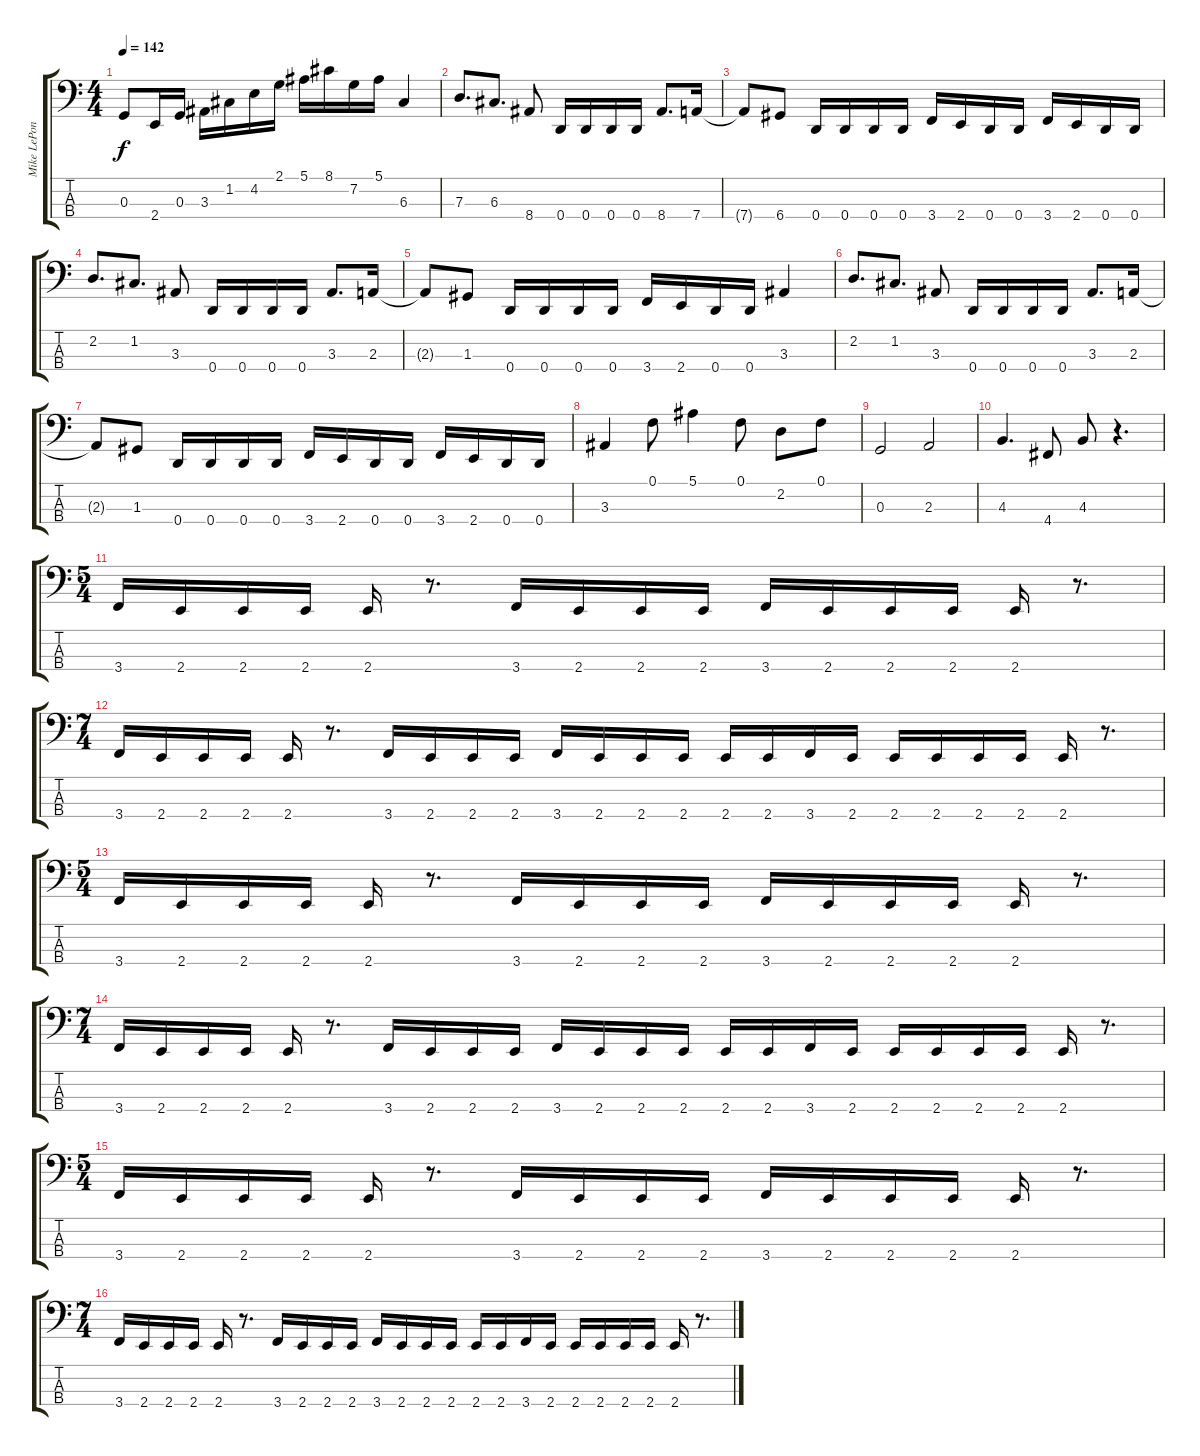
\track ("Mike LePond (Bass)" "Mike LePon") {solo instrument electricbassfinger}
\staff {score tabs}
\tuning (F2 C2 G1 D1) {hide}
\ts (4 4)
\tempo 142
\clef f4
\ks c
0.3.8{dy f} 2.4.16 0.3.16 3.3.16 1.2.16 4.2.16 2.1.16 5.1.16 8.1.16 7.2.16 5.1.16 6.3.4 |
7.3.8{d} 6.3.8{d} 8.4.8 0.4.16 0.4.16 0.4.16 0.4.16 8.4.8{d} 7.4.16 |
7.4{t}.8 6.4.8 0.4.16 0.4.16 0.4.16 0.4.16 3.4.16 2.4.16 0.4.16 0.4.16 3.4.16 2.4.16 0.4.16 0.4.16 |
2.2.8{d} 1.2.8{d} 3.3.8 0.4.16 0.4.16 0.4.16 0.4.16 3.3.8{d} 2.3.16 |
2.3{t}.8 1.3.8 0.4.16 0.4.16 0.4.16 0.4.16 3.4.16 2.4.16 0.4.16 0.4.16 3.3.4 |
2.2.8{d} 1.2.8{d} 3.3.8 0.4.16 0.4.16 0.4.16 0.4.16 3.3.8{d} 2.3.16 |
2.3{t}.8 1.3.8 0.4.16 0.4.16 0.4.16 0.4.16 3.4.16 2.4.16 0.4.16 0.4.16 3.4.16 2.4.16 0.4.16 0.4.16 |
3.3.4 0.1.8 5.1.4 0.1.8 2.2.8 0.1.8 |
0.3.2 2.3.2 |
4.3.4{d} 4.4.8 4.3.8 r.4{d} |
\ts (5 4)
3.4.16{volume 16 balance 8} 2.4.16 2.4.16 2.4.16 2.4.16 r.8{d} 3.4.16 2.4.16 2.4.16 2.4.16 3.4.16 2.4.16 2.4.16 2.4.16 2.4.16 r.8{d} |
\ts (7 4)
3.4.16 2.4.16 2.4.16 2.4.16 2.4.16 r.8{d} 3.4.16 2.4.16 2.4.16 2.4.16 3.4.16 2.4.16 2.4.16 2.4.16 2.4.16 2.4.16 3.4.16 2.4.16 2.4.16 2.4.16 2.4.16 2.4.16 2.4.16 r.8{d} |
\ts (5 4)
3.4.16 2.4.16 2.4.16 2.4.16 2.4.16 r.8{d} 3.4.16 2.4.16 2.4.16 2.4.16 3.4.16 2.4.16 2.4.16 2.4.16 2.4.16 r.8{d} |
\ts (7 4)
3.4.16 2.4.16 2.4.16 2.4.16 2.4.16 r.8{d} 3.4.16 2.4.16 2.4.16 2.4.16 3.4.16 2.4.16 2.4.16 2.4.16 2.4.16 2.4.16 3.4.16 2.4.16 2.4.16 2.4.16 2.4.16 2.4.16 2.4.16 r.8{d} |
\ts (5 4)
3.4.16 2.4.16 2.4.16 2.4.16 2.4.16 r.8{d} 3.4.16 2.4.16 2.4.16 2.4.16 3.4.16 2.4.16 2.4.16 2.4.16 2.4.16 r.8{d} |
\ts (7 4)
3.4.16 2.4.16 2.4.16 2.4.16 2.4.16 r.8{d} 3.4.16 2.4.16 2.4.16 2.4.16 3.4.16 2.4.16 2.4.16 2.4.16 2.4.16 2.4.16 3.4.16 2.4.16 2.4.16 2.4.16 2.4.16 2.4.16 2.4.16 r.8{d}
